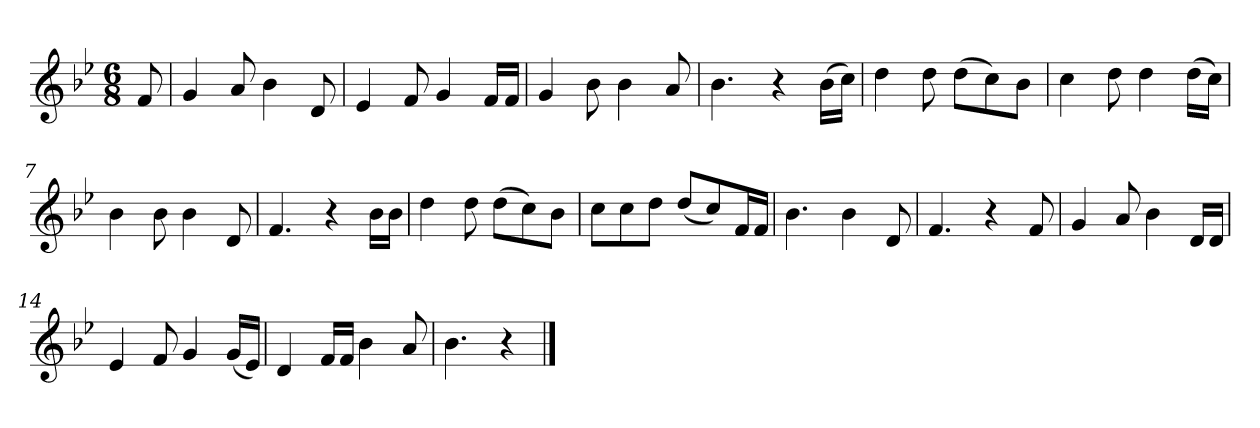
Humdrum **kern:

**kern
*part1
*staff1
*clefG2
*k[b-e-]
*B-:
*M6/8
*MM80
=
8f
=1
4g
8a
4b-
8d
=2
4e-
8f
4g
16f/LL
16f/JJ
=3
4g
8b-
4b-
8a
=4
4.b-
4r
(16b-\LL
16cc\JJ)
=5
4dd
8dd
(8dd\L
8cc\)
8b-\J
=6
4cc
8dd
4dd
(16dd\LL
16cc\JJ)
=7
4b-
8b-
4b-
8d
=8
4.f
4r
16b-\LL
16b-\JJ
=9
4dd
8dd
(8dd\L
8cc\)
8b-\J
=10
8cc\L
8cc\
8dd\J
(8dd/L
8cc/)
16f/L
16f/JJ
=11
4.b-
4b-
8d
=12
4.f
4r
8f
=13
4g
8a
4b-
16d/LL
16d/JJ
=14
4e-
8f
4g
(16g/LL
16e-/JJ)
=15
4d
16f/LL
16f/JJ
4b-
8a
=16
4.b-
4r
==
*-
